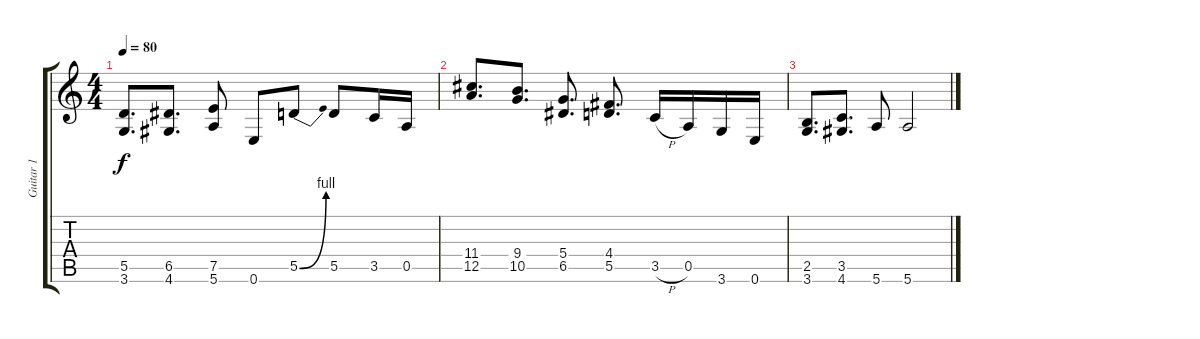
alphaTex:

\track ("Guitar 1" "Guitar 1") {instrument overdrivenguitar}
\staff {score tabs}
\tuning (E4 B3 G3 D3 A2 E2) {hide}
\ts (4 4)
\tempo 80
\clef g2
\ks c
(5.5 3.6).8{d dy f} (6.5 4.6).8{d} (7.5 5.6).8 0.6.8 5.5{be (bend 0 0 60 4)}.8 5.5.8 3.5.16 0.5.16 |
(11.4 12.5).8{d} (9.4 10.5).8{d} (5.4 6.5).8{d} (4.4 5.5).8{d} 3.5{h}.16 0.5.16 3.6.16 0.6.16 |
(2.5 3.6).8{d} (3.5 4.6).8{d} 5.6.8 5.6.2
